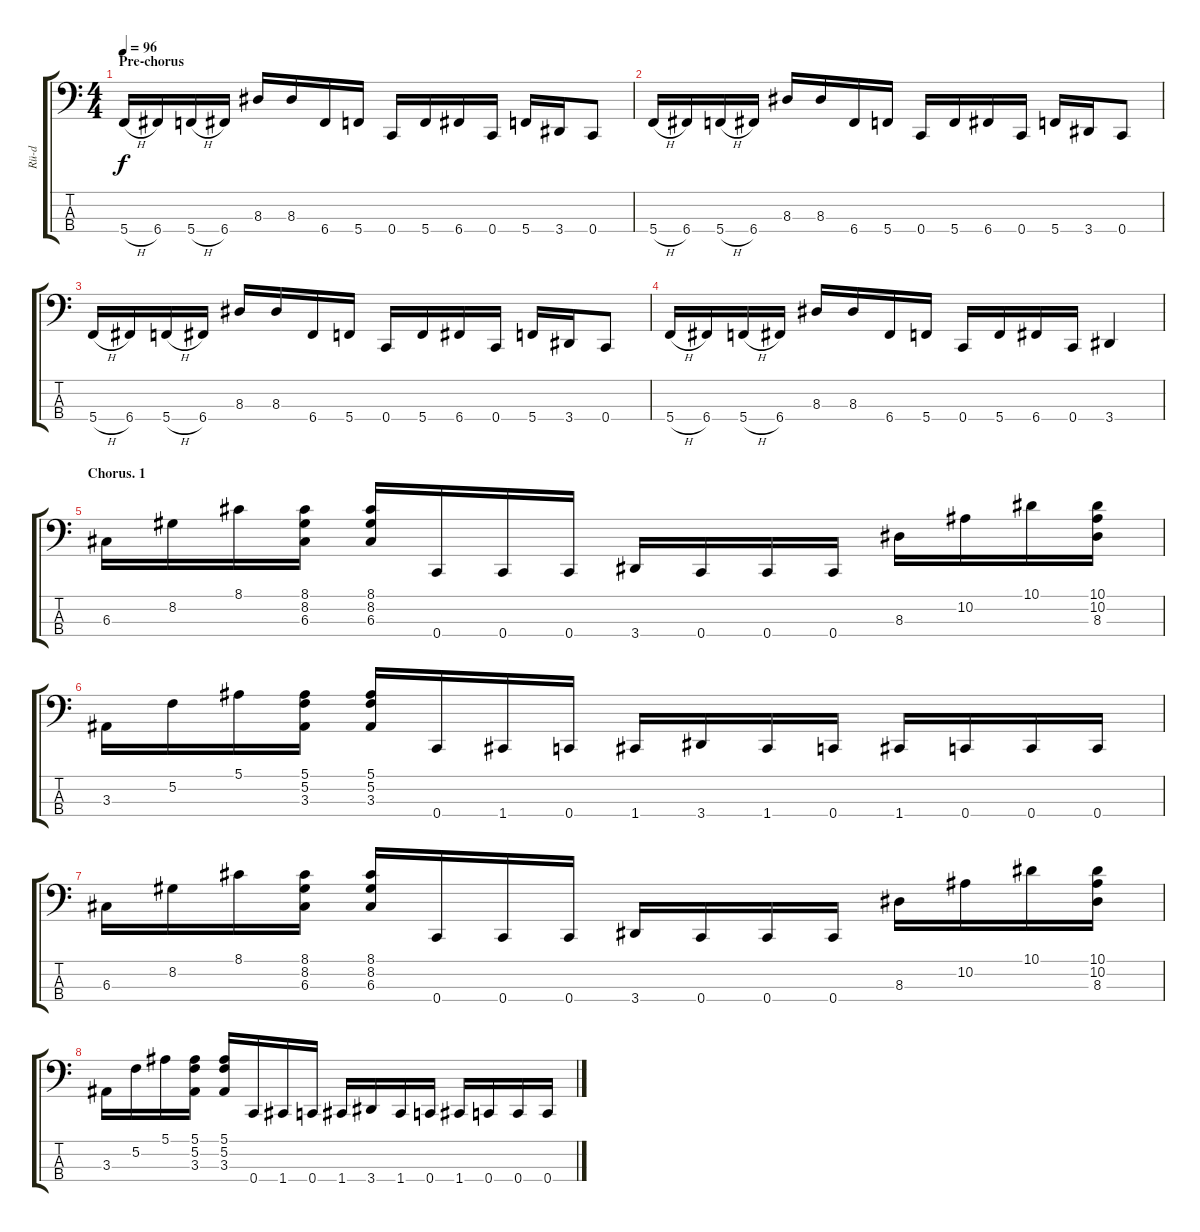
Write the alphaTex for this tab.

\track ("Rü-d" "Rü-d") {instrument electricbassfinger}
\staff {score tabs}
\tuning (F2 C2 G1 C1) {hide}
\ts (4 4)
\section ("" "Pre-chorus")
\tempo 96
\clef f4
\ks c
5.4{h}.16{dy f} 6.4.16 5.4{h}.16 6.4.16 8.3.16 8.3.16 6.4.16 5.4.16 0.4.16 5.4.16 6.4.16 0.4.16 5.4.16 3.4.16 0.4.8 |
5.4{h}.16 6.4.16 5.4{h}.16 6.4.16 8.3.16 8.3.16 6.4.16 5.4.16 0.4.16 5.4.16 6.4.16 0.4.16 5.4.16 3.4.16 0.4.8 |
5.4{h}.16 6.4.16 5.4{h}.16 6.4.16 8.3.16 8.3.16 6.4.16 5.4.16 0.4.16 5.4.16 6.4.16 0.4.16 5.4.16 3.4.16 0.4.8 |
5.4{h}.16 6.4.16 5.4{h}.16 6.4.16 8.3.16 8.3.16 6.4.16 5.4.16 0.4.16 5.4.16 6.4.16 0.4.16 3.4.4 |
\section ("" "Chorus. 1")
6.3.16{instrument slapbass1} 8.2.16 8.1.16 (8.1 8.2 6.3).16 (8.1 8.2 6.3).16 0.4.16{instrument electricbassfinger} 0.4.16 0.4.16 3.4.16 0.4.16 0.4.16 0.4.16 8.3.16{instrument slapbass1} 10.2.16 10.1.16 (10.1 10.2 8.3).16 |
3.3.16 5.2.16 5.1.16 (5.1 5.2 3.3).16 (5.1 5.2 3.3).16 0.4.16{instrument electricbassfinger} 1.4.16 0.4.16 1.4.16 3.4.16 1.4.16 0.4.16 1.4.16 0.4.16 0.4.16 0.4.16 |
6.3.16{instrument slapbass1} 8.2.16 8.1.16 (8.1 8.2 6.3).16 (8.1 8.2 6.3).16 0.4.16{instrument electricbassfinger} 0.4.16 0.4.16 3.4.16 0.4.16 0.4.16 0.4.16 8.3.16{instrument slapbass1} 10.2.16 10.1.16 (10.1 10.2 8.3).16 |
3.3.16 5.2.16 5.1.16 (5.1 5.2 3.3).16 (5.1 5.2 3.3).16 0.4.16{instrument electricbassfinger} 1.4.16 0.4.16 1.4.16 3.4.16 1.4.16 0.4.16 1.4.16 0.4.16 0.4.16 0.4.16
